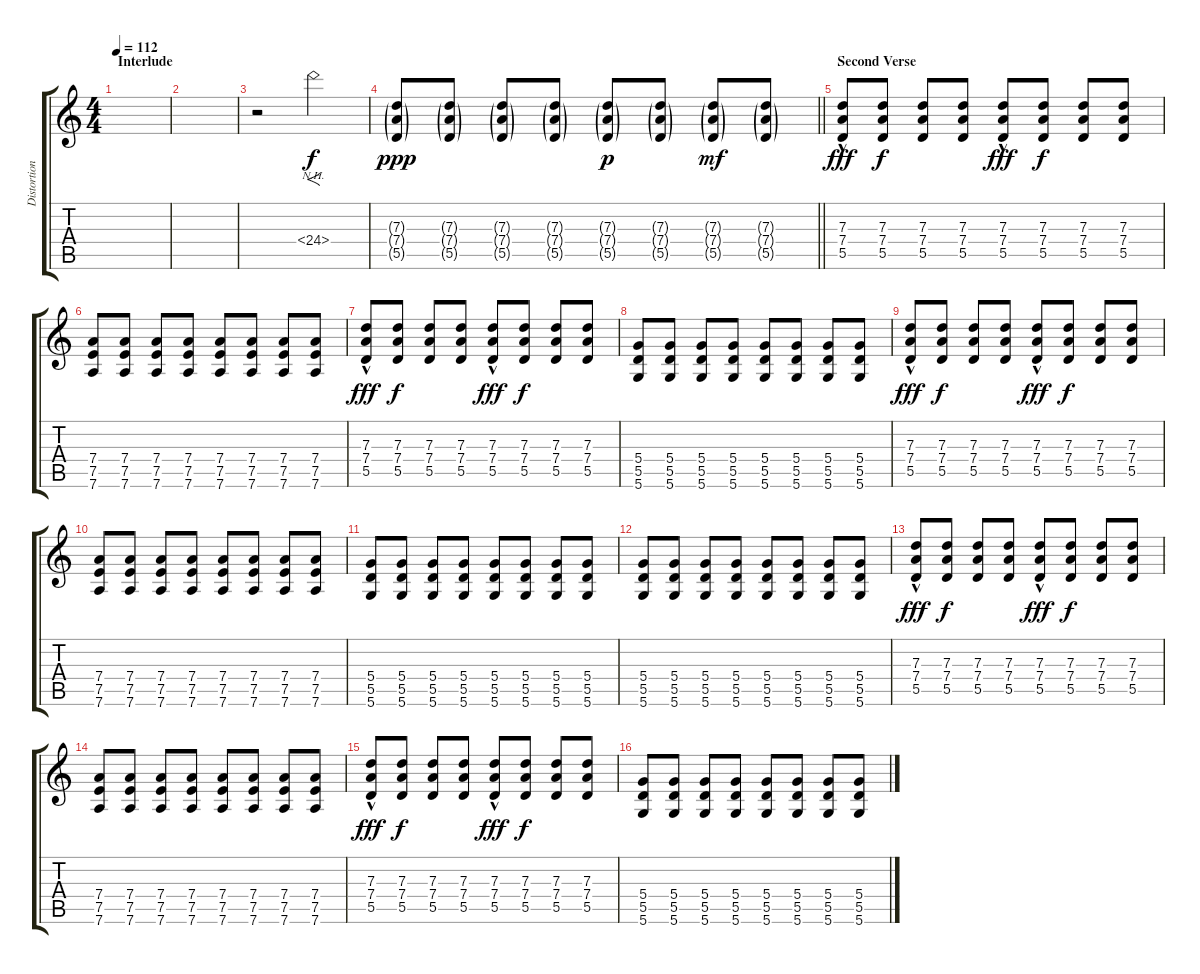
\track ("Distortion Guitar- Matt Skiba" "Distortion") {instrument distortionguitar}
\staff {score tabs}
\tuning (E4 B3 G3 D3 A2 D2) {hide}
\ts (4 4)
\section ("" "Interlude")
\tempo 112
\clef g2
\ks c
|
|
r.2 24.4{nh}.2{f} |
\barLineRight lightlight
(7.3{g} 7.4{g} 5.5{g}).8{dy ppp} (7.3{g} 7.4{g} 5.5{g}).8 (7.3{g} 7.4{g} 5.5{g}).8 (7.3{g} 7.4{g} 5.5{g}).8 (7.3{g} 7.4{g} 5.5{g}).8{dy p} (7.3{g} 7.4{g} 5.5{g}).8 (7.3{g} 7.4{g} 5.5{g}).8{dy mf} (7.3{g} 7.4{g} 5.5{g}).8 |
\section ("" "Second Verse")
(7.3{hac} 7.4{hac} 5.5{hac}).8{dy fff} (7.3 7.4 5.5).8{dy f} (7.3 7.4 5.5).8 (7.3 7.4 5.5).8 (7.3{hac} 7.4{hac} 5.5{hac}).8{dy fff} (7.3 7.4 5.5).8{dy f} (7.3 7.4 5.5).8 (7.3 7.4 5.5).8 |
(7.4 7.5 7.6).8 (7.4 7.5 7.6).8 (7.4 7.5 7.6).8 (7.4 7.5 7.6).8 (7.4 7.5 7.6).8 (7.4 7.5 7.6).8 (7.4 7.5 7.6).8 (7.4 7.5 7.6).8 |
(7.3{hac} 7.4{hac} 5.5{hac}).8{dy fff} (7.3 7.4 5.5).8{dy f} (7.3 7.4 5.5).8 (7.3 7.4 5.5).8 (7.3{hac} 7.4{hac} 5.5{hac}).8{dy fff} (7.3 7.4 5.5).8{dy f} (7.3 7.4 5.5).8 (7.3 7.4 5.5).8 |
(5.4 5.5 5.6).8 (5.4 5.5 5.6).8 (5.4 5.5 5.6).8 (5.4 5.5 5.6).8 (5.4 5.5 5.6).8 (5.4 5.5 5.6).8 (5.4 5.5 5.6).8 (5.4 5.5 5.6).8 |
(7.3{hac} 7.4{hac} 5.5{hac}).8{dy fff} (7.3 7.4 5.5).8{dy f} (7.3 7.4 5.5).8 (7.3 7.4 5.5).8 (7.3{hac} 7.4{hac} 5.5{hac}).8{dy fff} (7.3 7.4 5.5).8{dy f} (7.3 7.4 5.5).8 (7.3 7.4 5.5).8 |
(7.4 7.5 7.6).8 (7.4 7.5 7.6).8 (7.4 7.5 7.6).8 (7.4 7.5 7.6).8 (7.4 7.5 7.6).8 (7.4 7.5 7.6).8 (7.4 7.5 7.6).8 (7.4 7.5 7.6).8 |
(5.4 5.5 5.6).8 (5.4 5.5 5.6).8 (5.4 5.5 5.6).8 (5.4 5.5 5.6).8 (5.4 5.5 5.6).8 (5.4 5.5 5.6).8 (5.4 5.5 5.6).8 (5.4 5.5 5.6).8 |
(5.4 5.5 5.6).8 (5.4 5.5 5.6).8 (5.4 5.5 5.6).8 (5.4 5.5 5.6).8 (5.4 5.5 5.6).8 (5.4 5.5 5.6).8 (5.4 5.5 5.6).8 (5.4 5.5 5.6).8 |
(7.3{hac} 7.4{hac} 5.5{hac}).8{dy fff} (7.3 7.4 5.5).8{dy f} (7.3 7.4 5.5).8 (7.3 7.4 5.5).8 (7.3{hac} 7.4{hac} 5.5{hac}).8{dy fff} (7.3 7.4 5.5).8{dy f} (7.3 7.4 5.5).8 (7.3 7.4 5.5).8 |
(7.4 7.5 7.6).8 (7.4 7.5 7.6).8 (7.4 7.5 7.6).8 (7.4 7.5 7.6).8 (7.4 7.5 7.6).8 (7.4 7.5 7.6).8 (7.4 7.5 7.6).8 (7.4 7.5 7.6).8 |
(7.3{hac} 7.4{hac} 5.5{hac}).8{dy fff} (7.3 7.4 5.5).8{dy f} (7.3 7.4 5.5).8 (7.3 7.4 5.5).8 (7.3{hac} 7.4{hac} 5.5{hac}).8{dy fff} (7.3 7.4 5.5).8{dy f} (7.3 7.4 5.5).8 (7.3 7.4 5.5).8 |
(5.4 5.5 5.6).8 (5.4 5.5 5.6).8 (5.4 5.5 5.6).8 (5.4 5.5 5.6).8 (5.4 5.5 5.6).8 (5.4 5.5 5.6).8 (5.4 5.5 5.6).8 (5.4 5.5 5.6).8
